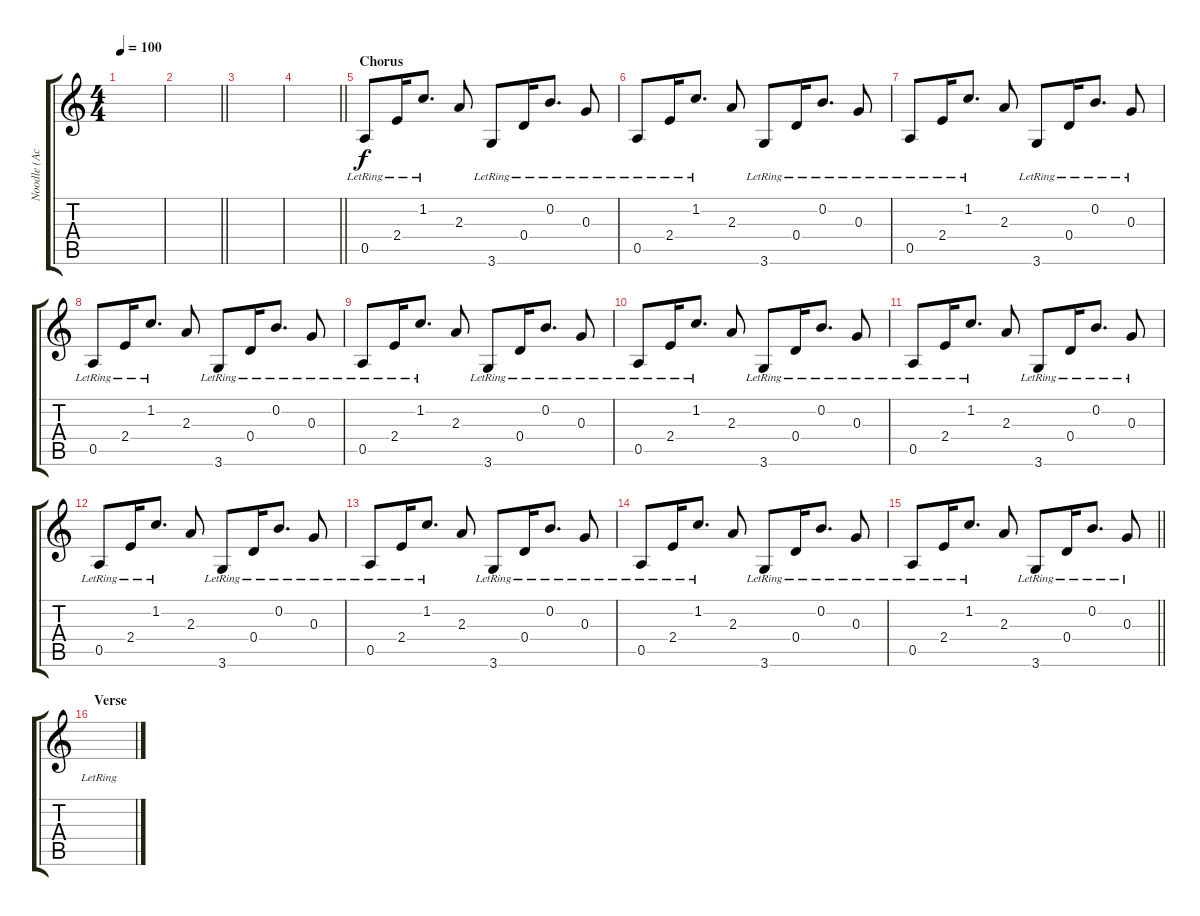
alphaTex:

\track ("Noodle (Acoustic)" "Noodle (Ac") {instrument acousticguitarsteel}
\staff {score tabs}
\tuning (E4 B3 G3 D3 A2 E2) {hide}
\ts (4 4)
\tempo 100
\clef g2
\ks c
|
\barLineRight lightlight
|
|
\barLineRight lightlight
|
\section ("" "Chorus")
0.5{lr}.8 2.4{lr}.16 1.2{lr}.8{d} 2.3.8 3.6{lr}.8 0.4{lr}.16 0.2{lr}.8{d} 0.3{lr}.8 |
0.5{lr}.8 2.4{lr}.16 1.2{lr}.8{d} 2.3.8 3.6{lr}.8 0.4{lr}.16 0.2{lr}.8{d} 0.3{lr}.8 |
0.5{lr}.8 2.4{lr}.16 1.2{lr}.8{d} 2.3.8 3.6{lr}.8 0.4{lr}.16 0.2{lr}.8{d} 0.3{lr}.8 |
0.5{lr}.8 2.4{lr}.16 1.2{lr}.8{d} 2.3.8 3.6{lr}.8 0.4{lr}.16 0.2{lr}.8{d} 0.3{lr}.8 |
0.5{lr}.8 2.4{lr}.16 1.2{lr}.8{d} 2.3.8 3.6{lr}.8 0.4{lr}.16 0.2{lr}.8{d} 0.3{lr}.8 |
0.5{lr}.8 2.4{lr}.16 1.2{lr}.8{d} 2.3.8 3.6{lr}.8 0.4{lr}.16 0.2{lr}.8{d} 0.3{lr}.8 |
0.5{lr}.8 2.4{lr}.16 1.2{lr}.8{d} 2.3.8 3.6{lr}.8 0.4{lr}.16 0.2{lr}.8{d} 0.3{lr}.8 |
0.5{lr}.8 2.4{lr}.16 1.2{lr}.8{d} 2.3.8 3.6{lr}.8 0.4{lr}.16 0.2{lr}.8{d} 0.3{lr}.8 |
0.5{lr}.8 2.4{lr}.16 1.2{lr}.8{d} 2.3.8 3.6{lr}.8 0.4{lr}.16 0.2{lr}.8{d} 0.3{lr}.8 |
0.5{lr}.8 2.4{lr}.16 1.2{lr}.8{d} 2.3.8 3.6{lr}.8 0.4{lr}.16 0.2{lr}.8{d} 0.3{lr}.8 |
\barLineRight lightlight
0.5{lr}.8 2.4{lr}.16 1.2{lr}.8{d} 2.3.8 3.6{lr}.8 0.4{lr}.16 0.2{lr}.8{d} 0.3{lr}.8 |
\section ("" "Verse")
